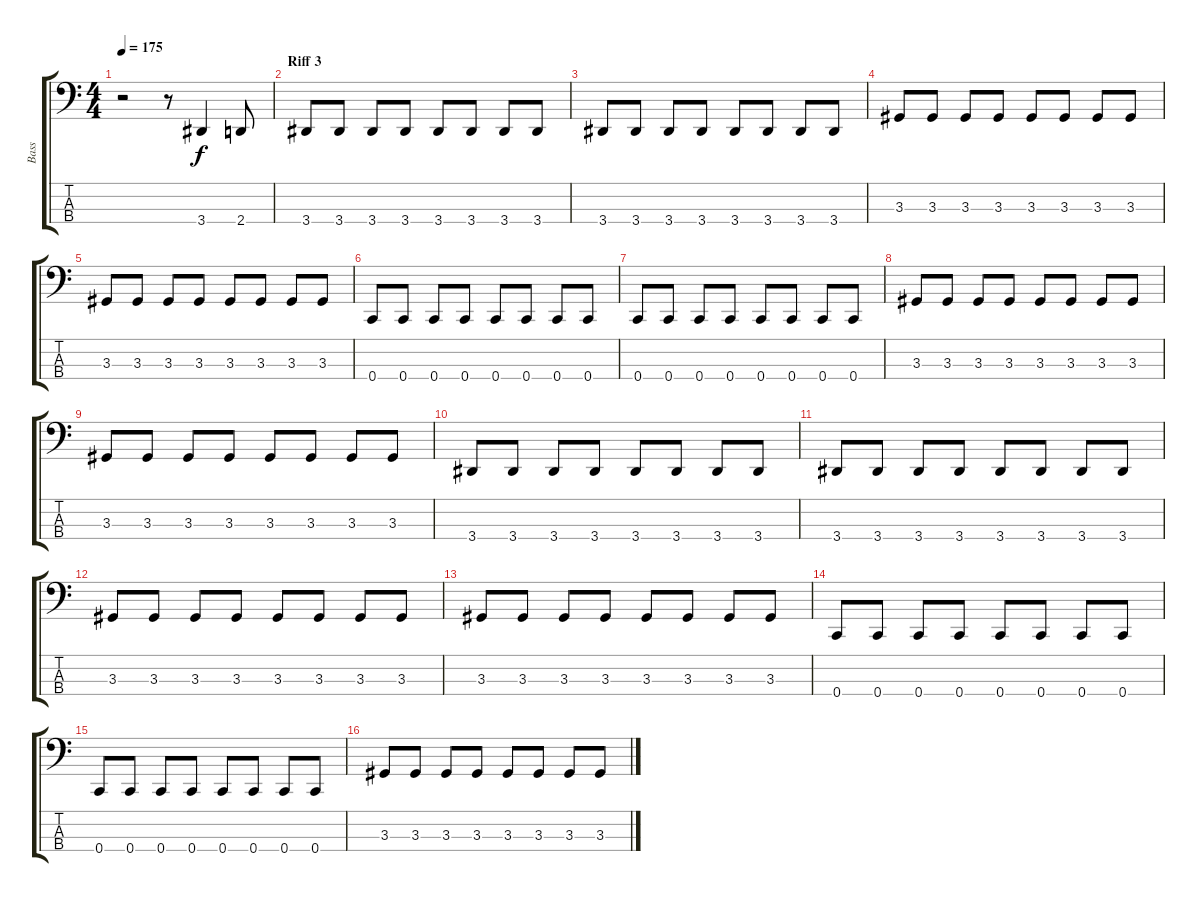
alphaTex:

\track ("Bass" "Bass") {instrument electricbassfinger}
\staff {score tabs}
\tuning (Eb2 Bb1 F1 C1) {hide}
\ts (4 4)
\tempo 175
\clef f4
\ks c
r.2{dy f} r.8 3.4.4 2.4.8 |
\section ("" "Riff 3")
3.4.8 3.4.8 3.4.8 3.4.8 3.4.8 3.4.8 3.4.8 3.4.8 |
3.4.8 3.4.8 3.4.8 3.4.8 3.4.8 3.4.8 3.4.8 3.4.8 |
3.3.8 3.3.8 3.3.8 3.3.8 3.3.8 3.3.8 3.3.8 3.3.8 |
3.3.8 3.3.8 3.3.8 3.3.8 3.3.8 3.3.8 3.3.8 3.3.8 |
0.4.8 0.4.8 0.4.8 0.4.8 0.4.8 0.4.8 0.4.8 0.4.8 |
0.4.8 0.4.8 0.4.8 0.4.8 0.4.8 0.4.8 0.4.8 0.4.8 |
3.3.8 3.3.8 3.3.8 3.3.8 3.3.8 3.3.8 3.3.8 3.3.8 |
3.3.8 3.3.8 3.3.8 3.3.8 3.3.8 3.3.8 3.3.8 3.3.8 |
3.4.8 3.4.8 3.4.8 3.4.8 3.4.8 3.4.8 3.4.8 3.4.8 |
3.4.8 3.4.8 3.4.8 3.4.8 3.4.8 3.4.8 3.4.8 3.4.8 |
3.3.8 3.3.8 3.3.8 3.3.8 3.3.8 3.3.8 3.3.8 3.3.8 |
3.3.8 3.3.8 3.3.8 3.3.8 3.3.8 3.3.8 3.3.8 3.3.8 |
0.4.8 0.4.8 0.4.8 0.4.8 0.4.8 0.4.8 0.4.8 0.4.8 |
0.4.8 0.4.8 0.4.8 0.4.8 0.4.8 0.4.8 0.4.8 0.4.8 |
3.3.8 3.3.8 3.3.8 3.3.8 3.3.8 3.3.8 3.3.8 3.3.8
